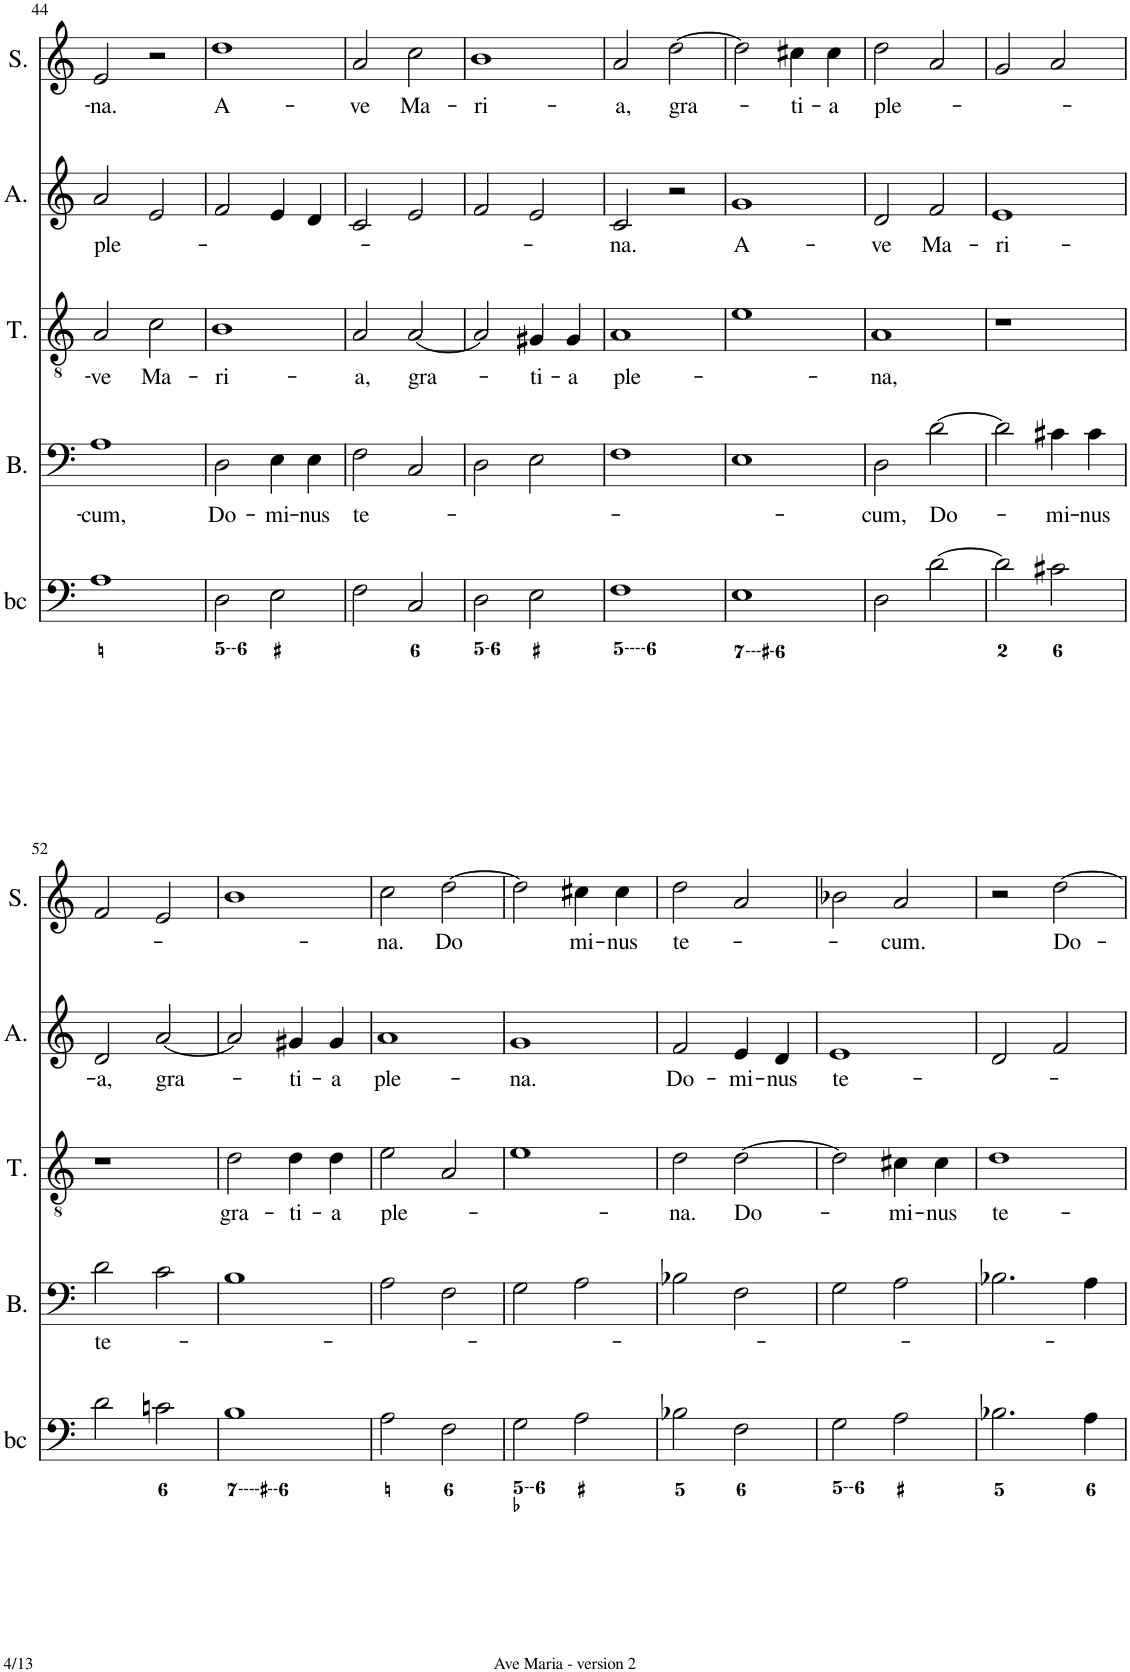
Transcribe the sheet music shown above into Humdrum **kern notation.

**kern	**kern	**text	**kern	**text	**kern	**text	**kern	**text
*part5	*part4	*part4	*part3	*part3	*part2	*part2	*part1	*part1
*staff5	*staff4	*staff4	*staff3	*staff3	*staff2	*staff2	*staff1	*staff1
*I"Continuo	*I"Basse	*	*I"Ténor	*	*I"Alto	*	*I"Soprano	*
*	*I'B.	*	*I'T.	*	*I'A.	*	*I'S.	*
!!LO:PB:g=z
*clefF4	*clefF4	*	*clefGv2	*	*clefG2	*	*clefG2	*
*k[]	*k[]	*	*k[]	*	*k[]	*	*k[]	*
*M2/2	*M2/2	*	*M2/2	*	*M2/2	*	*M2/2	*
*met(c|)	*met(c|)	*	*met(c|)	*	*met(c|)	*	*met(c|)	*
=44	=44	=44	=44	=44	=44	=44	=44	=44
!	!	!LO:LY:b	!	!LO:LY:b	!	!LO:LY:b	!	!LO:LY:b
1A	1A	-cum,	2A/	-ve	2a/	ple-	2e/	-na.
!	!	!	!	!LO:LY:b	!	!	!	!
.	.	.	2c\	Ma-	2e/	.	2r	.
=45	=45	=45	=45	=45	=45	=45	=45	=45
!	!	!LO:LY:b	!	!LO:LY:b	!	!	!	!LO:LY:b
2D\	2D\	Do-	1B	-ri-	2f/	.	1dd	A-
!	!	!LO:LY:b	!	!	!	!	!	!
2E\	4E\	-mi-	.	.	4e/	.	.	.
!	!	!LO:LY:b	!	!	!	!	!	!
.	4E\	-nus	.	.	4d/	.	.	.
=46	=46	=46	=46	=46	=46	=46	=46	=46
!	!	!LO:LY:b	!	!LO:LY:b	!	!	!	!LO:LY:b
2F\	2F\	te-	2A/	-a,	2c/	.	2a/	-ve
!	!	!	!	!LO:LY:b	!	!	!	!LO:LY:b
2C/	2C/	.	[2A/	gra-	2e/	.	2cc\	Ma-
=47	=47	=47	=47	=47	=47	=47	=47	=47
!	!	!	!	!	!	!	!	!LO:LY:b
2D\	2D\	.	2A/]	.	2f/	.	1b	-ri-
!	!	!	!	!LO:LY:b	!	!	!	!
2E\	2E\	.	4G#X/	-ti-	2e/	.	.	.
!	!	!	!	!LO:LY:b	!	!	!	!
.	.	.	4G#/	-a	.	.	.	.
=48	=48	=48	=48	=48	=48	=48	=48	=48
!	!	!	!	!LO:LY:b	!	!LO:LY:b	!	!LO:LY:b
1F	1F	.	1A	ple-	2c/	-na.	2a/	-a,
!	!	!	!	!	!	!	!	!LO:LY:b
.	.	.	.	.	2r	.	[2dd\	gra-
=49	=49	=49	=49	=49	=49	=49	=49	=49
!	!	!	!	!	!	!LO:LY:b	!	!
1E	1E	.	1e	.	1g	A-	2dd\]	.
!	!	!	!	!	!	!	!	!LO:LY:b
.	.	.	.	.	.	.	4cc#X\	-ti-
!	!	!	!	!	!	!	!	!LO:LY:b
.	.	.	.	.	.	.	4cc#\	-a
=50	=50	=50	=50	=50	=50	=50	=50	=50
!	!	!LO:LY:b	!	!LO:LY:b	!	!LO:LY:b	!	!LO:LY:b
2D\	2D\	-cum,	1A	-na,	2d/	-ve	2dd\	ple-
!	!	!LO:LY:b	!	!	!	!LO:LY:b	!	!
[2d\	[2d\	Do-	.	.	2f/	Ma-	2a/	.
=51	=51	=51	=51	=51	=51	=51	=51	=51
!	!	!	!	!	!	!LO:LY:b	!	!
2d\]	2d\]	.	1r	.	1e	-ri-	2g/	.
!	!	!LO:LY:b	!	!	!	!	!	!
2c#X\	4c#X\	mi-	.	.	.	.	2a/	.
!	!	!LO:LY:b	!	!	!	!	!	!
.	4c#\	-nus	.	.	.	.	.	.
!!LO:LB:g=z
=52	=52	=52	=52	=52	=52	=52	=52	=52
!	!	!LO:LY:b	!	!	!	!LO:LY:b	!	!
2d\	2d\	te-	1r	.	2d/	-a,	2f/	.
!	!	!	!	!	!	!LO:LY:b	!	!
2cn\	2c\	.	.	.	[2a/	gra-	2e/	.
=53	=53	=53	=53	=53	=53	=53	=53	=53
!	!	!	!	!LO:LY:b	!	!	!	!
1B	1B	.	2d\	gra-	2a/]	.	1b	.
!	!	!	!	!LO:LY:b	!	!LO:LY:b	!	!
.	.	.	4d\	-ti-	4g#X/	-ti-	.	.
!	!	!	!	!LO:LY:b	!	!LO:LY:b	!	!
.	.	.	4d\	-a	4g#/	-a	.	.
=54	=54	=54	=54	=54	=54	=54	=54	=54
!	!	!	!	!LO:LY:b	!	!LO:LY:b	!	!LO:LY:b
2A\	2A\	.	2e\	ple-	1a	ple-	2cc\	-na.
!	!	!	!	!	!	!	!	!LO:LY:b
2F\	2F\	.	2A/	.	.	.	[2dd\	Do
=55	=55	=55	=55	=55	=55	=55	=55	=55
!	!	!	!	!	!	!LO:LY:b	!	!
2G\	2G\	.	1e	.	1g	-na.	2dd\]	.
!	!	!	!	!	!	!	!	!LO:LY:b
2A\	2A\	.	.	.	.	.	4cc#X\	mi-
!	!	!	!	!	!	!	!	!LO:LY:b
.	.	.	.	.	.	.	4cc#\	-nus
=56	=56	=56	=56	=56	=56	=56	=56	=56
!	!	!	!	!LO:LY:b	!	!LO:LY:b	!	!LO:LY:b
2B-X\	2B-X\	.	2d\	-na.	2f/	Do-	2dd\	te-
!	!	!	!	!LO:LY:b	!	!LO:LY:b	!	!
2F\	2F\	.	[2d\	Do-	4e/	-mi-	2a/	.
!	!	!	!	!	!	!LO:LY:b	!	!
.	.	.	.	.	4d/	-nus	.	.
=57	=57	=57	=57	=57	=57	=57	=57	=57
!	!	!	!	!	!	!LO:LY:b	!	!
2G\	2G\	.	2d\]	.	1e	te-	2b-X\	.
!	!	!	!	!LO:LY:b	!	!	!	!LO:LY:b
2A\	2A\	.	4c#X\	-mi-	.	.	2a/	-cum.
!	!	!	!	!LO:LY:b	!	!	!	!
.	.	.	4c#\	-nus	.	.	.	.
=58	=58	=58	=58	=58	=58	=58	=58	=58
!	!	!	!	!LO:LY:b	!	!	!	!
2.B-X\	2.B-X\	.	1d	te-	2d/	.	2r	.
!	!	!	!	!	!	!	!	!LO:LY:b
.	.	.	.	.	2f/	.	[2dd\	Do-
4A\	4A\	.	.	.	.	.	.	.
=	=	=	=	=	=	=	=	=
*-	*-	*-	*-	*-	*-	*-	*-	*-
